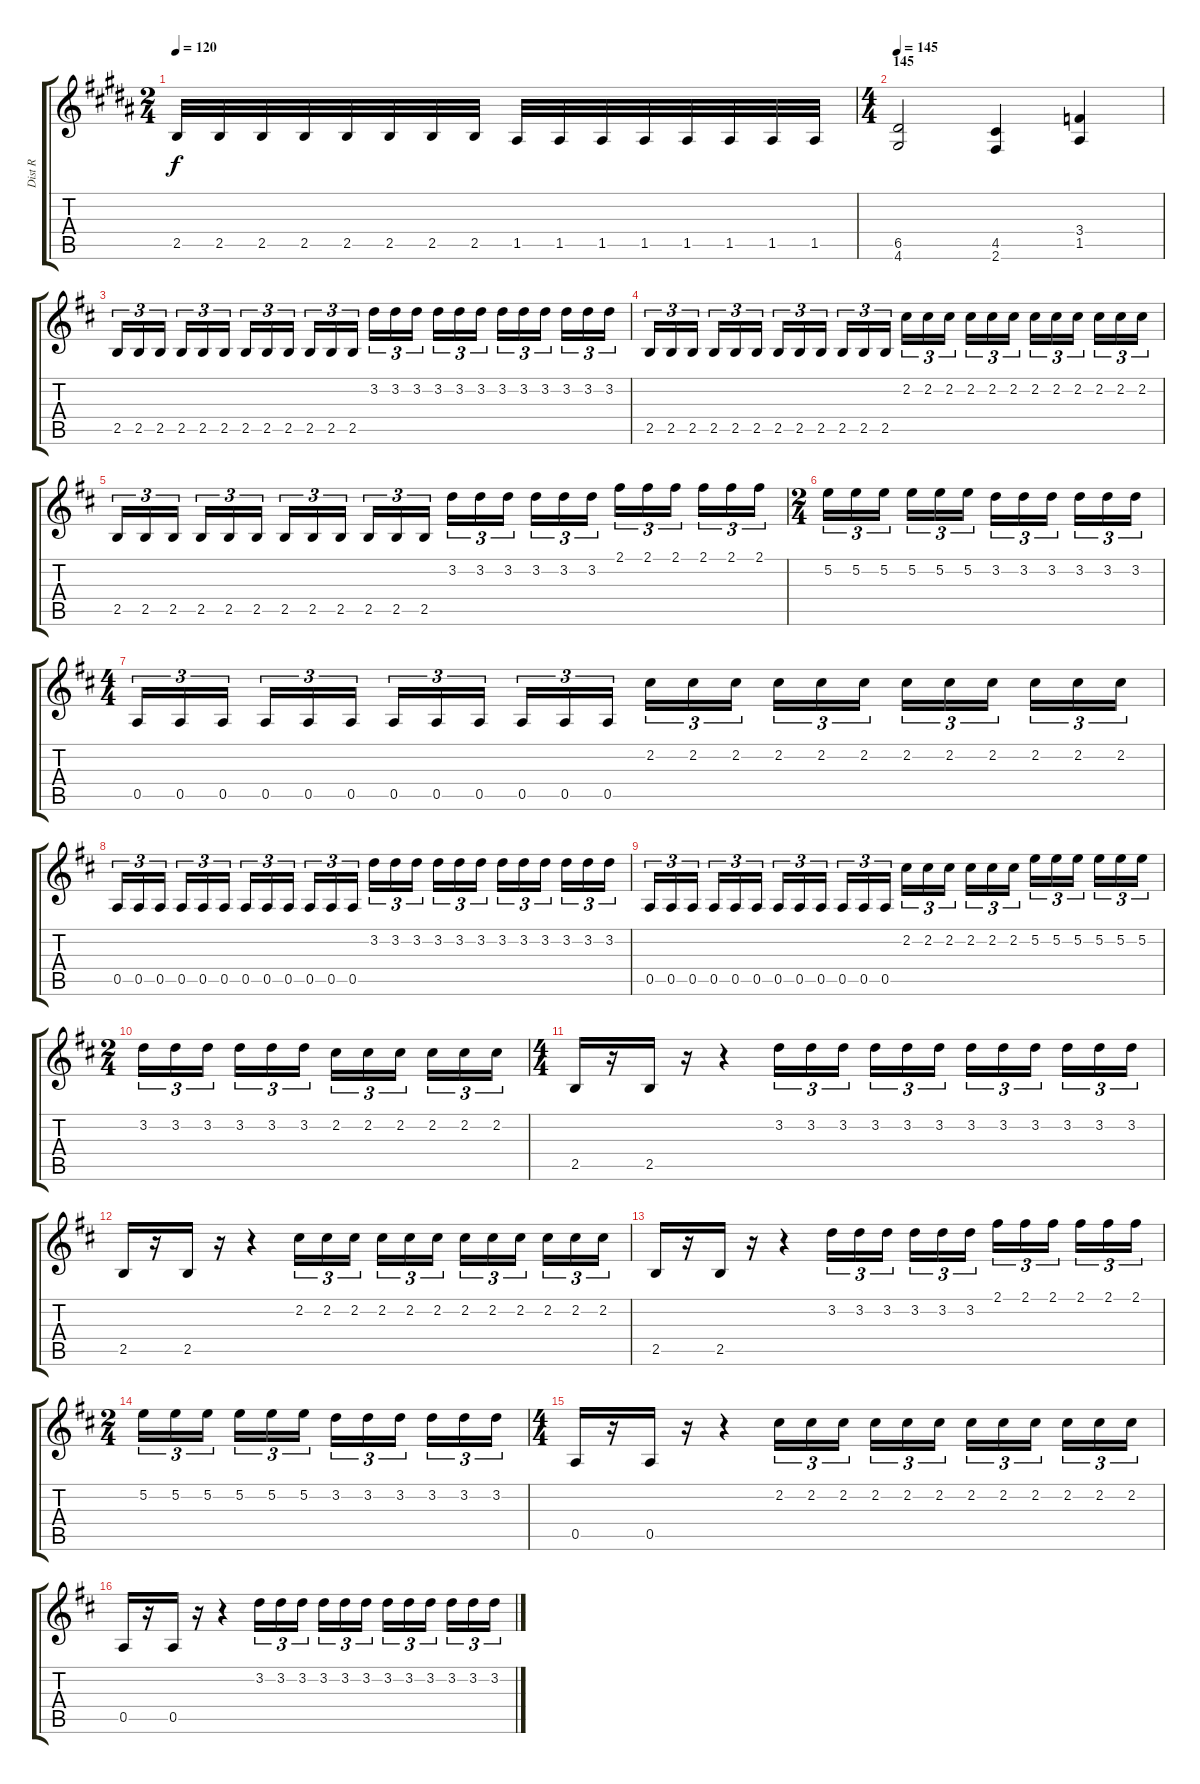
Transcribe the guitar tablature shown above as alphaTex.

\track ("Dist R" "Dist R") {instrument distortionguitar}
\staff {score tabs}
\tuning (E4 B3 G3 D3 A2 E2) {hide}
\ts (2 4)
\tempo 120
\clef g2
\ks b
2.5.32{dy f} 2.5.32 2.5.32 2.5.32 2.5.32 2.5.32 2.5.32 2.5.32 1.5.32 1.5.32 1.5.32 1.5.32 1.5.32 1.5.32 1.5.32 1.5.32 |
\ts (4 4)
\section ("" "145")
\tempo 145
(6.5 4.6).2 (4.5 2.6).4 (3.4 1.5).4 |
\ks d
2.5.16{tu (3 2)} 2.5.16{tu (3 2)} 2.5.16{tu (3 2)} 2.5.16{tu (3 2)} 2.5.16{tu (3 2)} 2.5.16{tu (3 2)} 2.5.16{tu (3 2)} 2.5.16{tu (3 2)} 2.5.16{tu (3 2)} 2.5.16{tu (3 2)} 2.5.16{tu (3 2)} 2.5.16{tu (3 2)} 3.2.16{tu (3 2)} 3.2.16{tu (3 2)} 3.2.16{tu (3 2)} 3.2.16{tu (3 2)} 3.2.16{tu (3 2)} 3.2.16{tu (3 2)} 3.2.16{tu (3 2)} 3.2.16{tu (3 2)} 3.2.16{tu (3 2)} 3.2.16{tu (3 2)} 3.2.16{tu (3 2)} 3.2.16{tu (3 2)} |
2.5.16{tu (3 2)} 2.5.16{tu (3 2)} 2.5.16{tu (3 2)} 2.5.16{tu (3 2)} 2.5.16{tu (3 2)} 2.5.16{tu (3 2)} 2.5.16{tu (3 2)} 2.5.16{tu (3 2)} 2.5.16{tu (3 2)} 2.5.16{tu (3 2)} 2.5.16{tu (3 2)} 2.5.16{tu (3 2)} 2.2.16{tu (3 2)} 2.2.16{tu (3 2)} 2.2.16{tu (3 2)} 2.2.16{tu (3 2)} 2.2.16{tu (3 2)} 2.2.16{tu (3 2)} 2.2.16{tu (3 2)} 2.2.16{tu (3 2)} 2.2.16{tu (3 2)} 2.2.16{tu (3 2)} 2.2.16{tu (3 2)} 2.2.16{tu (3 2)} |
2.5.16{tu (3 2)} 2.5.16{tu (3 2)} 2.5.16{tu (3 2)} 2.5.16{tu (3 2)} 2.5.16{tu (3 2)} 2.5.16{tu (3 2)} 2.5.16{tu (3 2)} 2.5.16{tu (3 2)} 2.5.16{tu (3 2)} 2.5.16{tu (3 2)} 2.5.16{tu (3 2)} 2.5.16{tu (3 2)} 3.2.16{tu (3 2)} 3.2.16{tu (3 2)} 3.2.16{tu (3 2)} 3.2.16{tu (3 2)} 3.2.16{tu (3 2)} 3.2.16{tu (3 2)} 2.1.16{tu (3 2)} 2.1.16{tu (3 2)} 2.1.16{tu (3 2)} 2.1.16{tu (3 2)} 2.1.16{tu (3 2)} 2.1.16{tu (3 2)} |
\ts (2 4)
5.2.16{tu (3 2)} 5.2.16{tu (3 2)} 5.2.16{tu (3 2)} 5.2.16{tu (3 2)} 5.2.16{tu (3 2)} 5.2.16{tu (3 2)} 3.2.16{tu (3 2)} 3.2.16{tu (3 2)} 3.2.16{tu (3 2)} 3.2.16{tu (3 2)} 3.2.16{tu (3 2)} 3.2.16{tu (3 2)} |
\ts (4 4)
0.5.16{tu (3 2)} 0.5.16{tu (3 2)} 0.5.16{tu (3 2)} 0.5.16{tu (3 2)} 0.5.16{tu (3 2)} 0.5.16{tu (3 2)} 0.5.16{tu (3 2)} 0.5.16{tu (3 2)} 0.5.16{tu (3 2)} 0.5.16{tu (3 2)} 0.5.16{tu (3 2)} 0.5.16{tu (3 2)} 2.2.16{tu (3 2)} 2.2.16{tu (3 2)} 2.2.16{tu (3 2)} 2.2.16{tu (3 2)} 2.2.16{tu (3 2)} 2.2.16{tu (3 2)} 2.2.16{tu (3 2)} 2.2.16{tu (3 2)} 2.2.16{tu (3 2)} 2.2.16{tu (3 2)} 2.2.16{tu (3 2)} 2.2.16{tu (3 2)} |
0.5.16{tu (3 2)} 0.5.16{tu (3 2)} 0.5.16{tu (3 2)} 0.5.16{tu (3 2)} 0.5.16{tu (3 2)} 0.5.16{tu (3 2)} 0.5.16{tu (3 2)} 0.5.16{tu (3 2)} 0.5.16{tu (3 2)} 0.5.16{tu (3 2)} 0.5.16{tu (3 2)} 0.5.16{tu (3 2)} 3.2.16{tu (3 2)} 3.2.16{tu (3 2)} 3.2.16{tu (3 2)} 3.2.16{tu (3 2)} 3.2.16{tu (3 2)} 3.2.16{tu (3 2)} 3.2.16{tu (3 2)} 3.2.16{tu (3 2)} 3.2.16{tu (3 2)} 3.2.16{tu (3 2)} 3.2.16{tu (3 2)} 3.2.16{tu (3 2)} |
0.5.16{tu (3 2)} 0.5.16{tu (3 2)} 0.5.16{tu (3 2)} 0.5.16{tu (3 2)} 0.5.16{tu (3 2)} 0.5.16{tu (3 2)} 0.5.16{tu (3 2)} 0.5.16{tu (3 2)} 0.5.16{tu (3 2)} 0.5.16{tu (3 2)} 0.5.16{tu (3 2)} 0.5.16{tu (3 2)} 2.2.16{tu (3 2)} 2.2.16{tu (3 2)} 2.2.16{tu (3 2)} 2.2.16{tu (3 2)} 2.2.16{tu (3 2)} 2.2.16{tu (3 2)} 5.2.16{tu (3 2)} 5.2.16{tu (3 2)} 5.2.16{tu (3 2)} 5.2.16{tu (3 2)} 5.2.16{tu (3 2)} 5.2.16{tu (3 2)} |
\ts (2 4)
3.2.16{tu (3 2)} 3.2.16{tu (3 2)} 3.2.16{tu (3 2)} 3.2.16{tu (3 2)} 3.2.16{tu (3 2)} 3.2.16{tu (3 2)} 2.2.16{tu (3 2)} 2.2.16{tu (3 2)} 2.2.16{tu (3 2)} 2.2.16{tu (3 2)} 2.2.16{tu (3 2)} 2.2.16{tu (3 2)} |
\ts (4 4)
2.5.16 r.16 2.5.16 r.16 r.4 3.2.16{tu (3 2)} 3.2.16{tu (3 2)} 3.2.16{tu (3 2)} 3.2.16{tu (3 2)} 3.2.16{tu (3 2)} 3.2.16{tu (3 2)} 3.2.16{tu (3 2)} 3.2.16{tu (3 2)} 3.2.16{tu (3 2)} 3.2.16{tu (3 2)} 3.2.16{tu (3 2)} 3.2.16{tu (3 2)} |
2.5.16 r.16 2.5.16 r.16 r.4 2.2.16{tu (3 2)} 2.2.16{tu (3 2)} 2.2.16{tu (3 2)} 2.2.16{tu (3 2)} 2.2.16{tu (3 2)} 2.2.16{tu (3 2)} 2.2.16{tu (3 2)} 2.2.16{tu (3 2)} 2.2.16{tu (3 2)} 2.2.16{tu (3 2)} 2.2.16{tu (3 2)} 2.2.16{tu (3 2)} |
2.5.16 r.16 2.5.16 r.16 r.4 3.2.16{tu (3 2)} 3.2.16{tu (3 2)} 3.2.16{tu (3 2)} 3.2.16{tu (3 2)} 3.2.16{tu (3 2)} 3.2.16{tu (3 2)} 2.1.16{tu (3 2)} 2.1.16{tu (3 2)} 2.1.16{tu (3 2)} 2.1.16{tu (3 2)} 2.1.16{tu (3 2)} 2.1.16{tu (3 2)} |
\ts (2 4)
5.2.16{tu (3 2)} 5.2.16{tu (3 2)} 5.2.16{tu (3 2)} 5.2.16{tu (3 2)} 5.2.16{tu (3 2)} 5.2.16{tu (3 2)} 3.2.16{tu (3 2)} 3.2.16{tu (3 2)} 3.2.16{tu (3 2)} 3.2.16{tu (3 2)} 3.2.16{tu (3 2)} 3.2.16{tu (3 2)} |
\ts (4 4)
0.5.16 r.16 0.5.16 r.16 r.4 2.2.16{tu (3 2)} 2.2.16{tu (3 2)} 2.2.16{tu (3 2)} 2.2.16{tu (3 2)} 2.2.16{tu (3 2)} 2.2.16{tu (3 2)} 2.2.16{tu (3 2)} 2.2.16{tu (3 2)} 2.2.16{tu (3 2)} 2.2.16{tu (3 2)} 2.2.16{tu (3 2)} 2.2.16{tu (3 2)} |
0.5.16 r.16 0.5.16 r.16 r.4 3.2.16{tu (3 2)} 3.2.16{tu (3 2)} 3.2.16{tu (3 2)} 3.2.16{tu (3 2)} 3.2.16{tu (3 2)} 3.2.16{tu (3 2)} 3.2.16{tu (3 2)} 3.2.16{tu (3 2)} 3.2.16{tu (3 2)} 3.2.16{tu (3 2)} 3.2.16{tu (3 2)} 3.2.16{tu (3 2)}
